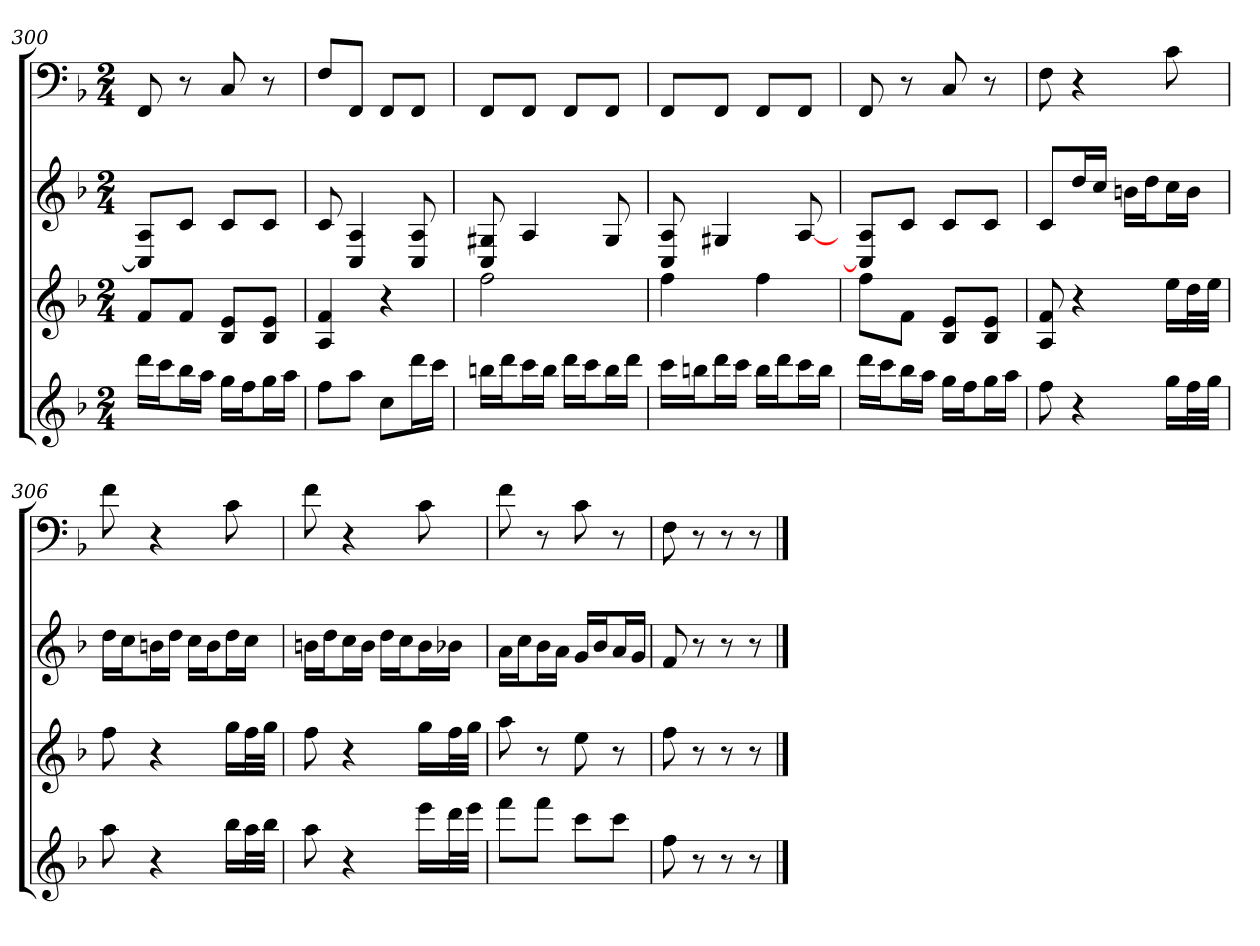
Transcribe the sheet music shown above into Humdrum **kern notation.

**kern	**kern	**kern	**kern
*part4	*part3	*part2	*part1
*staff4	*staff3	*staff2	*staff1
*k[b-]	*k[b-]	*k[b-]	*k[b-]
*F:	*F:	*F:	*F:
*M2/4	*M2/4	*M2/4	*M2/4
=300	=300	=300	=300
16dddLL	8fL	8C] 8AL	8FF
16cccJ	.	.	.
16bb-L	8fJ	8cJ	8r
16aaJJ	.	.	.
16ggLL	8B- 8eL	8cL	8C
16ffJ	.	.	.
16ggL	8B- 8eJ	8cJ	8r
16aaJJ	.	.	.
=301	=301	=301	=301
8ffL	4A 4f	8c	8FL
8aaJ	.	4C 4A	8FFJ
8ccL	4r	.	8FFL
16dddL	.	8C 8A	8FFJ
16cccJJ	.	.	.
=302	=302	=302	=302
16bbnLL	2ff	8C 8G#X	8FFL
16dddJ	.	.	.
16cccL	.	4A	8FFJ
16bbJJ	.	.	.
16dddLL	.	.	8FFL
16cccJ	.	.	.
16bbL	.	8G#	8FFJ
16dddJJ	.	.	.
=303	=303	=303	=303
16cccLL	4ff	8C 8A	8FFL
16bbnJ	.	.	.
16dddL	.	4G#X	8FFJ
16cccJJ	.	.	.
16bbLL	4ff	.	8FFL
16dddJ	.	.	.
16cccL	.	[8A	8FFJ
16bbJJ	.	.	.
=304	=304	=304	=304
16dddLL	8ffL	8C] 8AL	8FF
16cccJ	.	.	.
16bb-L	8fJ	8cJ	8r
16aaJJ	.	.	.
16ggLL	8B- 8eL	8cL	8C
16ffJ	.	.	.
16ggL	8B- 8eJ	8cJ	8r
16aaJJ	.	.	.
=305	=305	=305	=305
8ff	8A 8f	8cL	8F
4r	4r	16ddL	4r
.	.	16ccJJ	.
.	.	16bnLL	.
.	.	16ddJ	.
16ggLL	16eeLL	16ccL	8c
32ffL	32ddL	16bJJ	.
32ggJJJ	32eeJJJ	.	.
=306	=306	=306	=306
8aa	8ff	16ddLL	8f
.	.	16ccJ	.
4r	4r	16bnL	4r
.	.	16ddJJ	.
.	.	16ccLL	.
.	.	16bJ	.
16bb-LL	16ggLL	16ddL	8c
32aaL	32ffL	16ccJJ	.
32bb-JJJ	32ggJJJ	.	.
=307	=307	=307	=307
8aa	8ff	16bnLL	8f
.	.	16ddJ	.
4r	4r	16ccL	4r
.	.	16bJJ	.
.	.	16ddLL	.
.	.	16ccJ	.
16eeeLL	16ggLL	16bL	8c
32dddL	32ffL	16b-XJJ	.
32eeeJJJ	32ggJJJ	.	.
=308	=308	=308	=308
8fffL	8aa	16aLL	8f
.	.	16ccJ	.
8fffJ	8r	16b-L	8r
.	.	16aJJ	.
8cccL	8ee	16gLL	8c
.	.	16b-J	.
8cccJ	8r	16aL	8r
.	.	16gJJ	.
=309	=309	=309	=309
8ff	8ff	8f	8F
8r	8r	8r	8r
8r	8r	8r	8r
8r	8r	8r	8r
==	==	==	==
*-	*-	*-	*-
